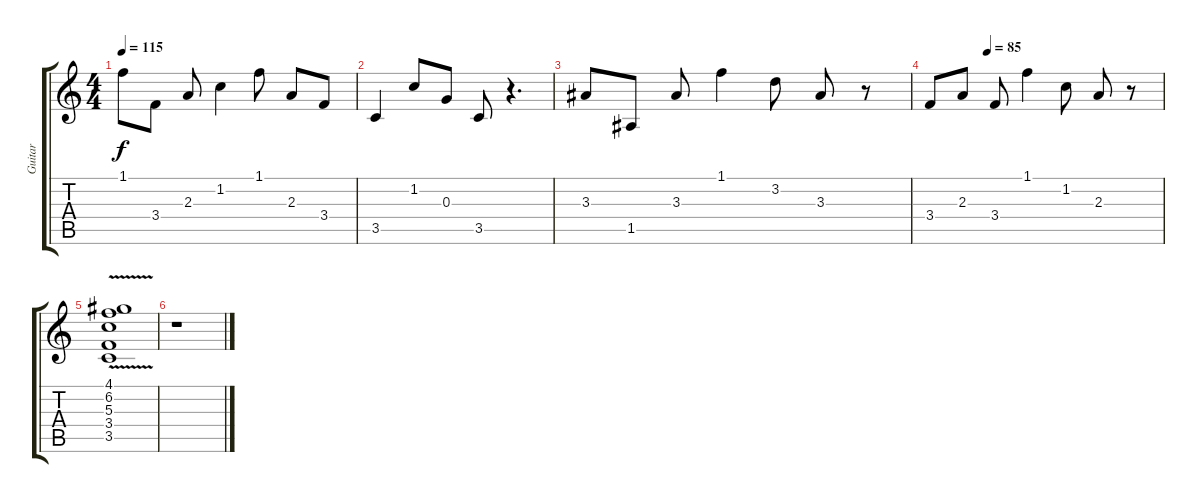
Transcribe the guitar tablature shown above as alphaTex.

\track ("Guitar  " "Guitar  ") {instrument electricguitarmuted}
\staff {score tabs}
\tuning (E4 B3 G3 D3 A2 E2) {hide}
\ts (4 4)
\tempo 115
\clef g2
\ks c
1.1{t}.8{dy f} 3.4.8 2.3.8 1.2.4 1.1.8 2.3.8 3.4.8 |
3.5.4 1.2.8 0.3.8 3.5.8 r.4{d} |
3.3.8 1.5.8 3.3.8 1.1.4 3.2.8 3.3.8 r.8 |
\tempo (85 0.25)
3.4.8 2.3.8 3.4.8 1.1.4 1.2.8 2.3.8 r.8 |
(4.1{v} 6.2 5.3 3.4 3.5).1 |
r.1
